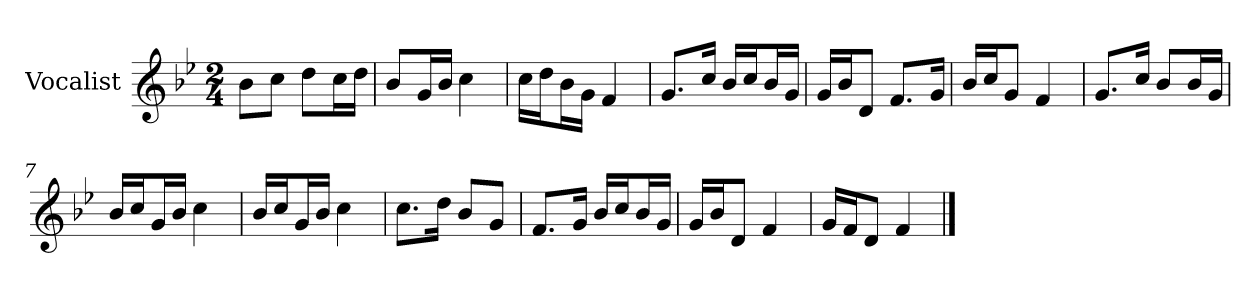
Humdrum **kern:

**kern
*part1
*staff1
*I"Vocalist
*k[b-e-]
*B-:
*M2/4
=
8b-L
8ccJ
8ddL
16ccL
16ddJJ
=1
8b-L
16gL
16b-JJ
4cc
=2
16ccLL
16ddJ
16b-L
16gJJ
4f
=3
8.gL
16ccJk
16b-LL
16ccJ
16b-L
16gJJ
=4
16gLL
16b-J
8dJ
8.fL
16gJk
=5
16b-LL
16ccJ
8gJ
4f
=6
8.gL
16ccJk
8b-L
16b-L
16gJJ
=7
16b-LL
16ccJ
16gL
16b-JJ
4cc
=8
16b-LL
16ccJ
16gL
16b-JJ
4cc
=9
8.ccL
16ddJk
8b-L
8gJ
=10
8.fL
16gJk
16b-LL
16ccJ
16b-L
16gJJ
=11
16gLL
16b-J
8dJ
4f
=12
16gLL
16fJ
8dJ
4f
==
*-
